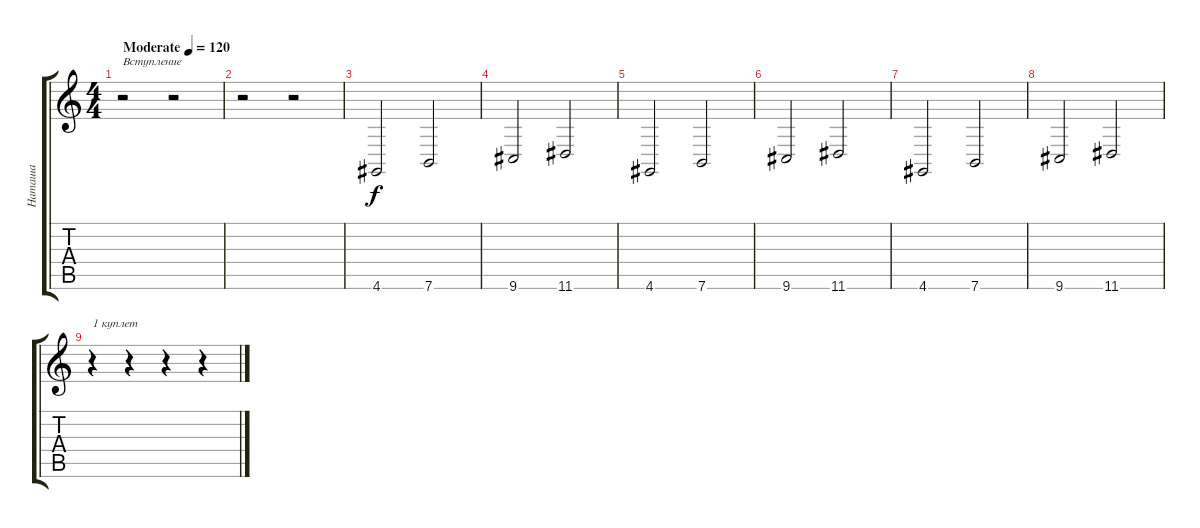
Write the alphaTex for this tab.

\track ("Наташа" "Наташа") {instrument lead1square}
\staff {score tabs}
\tuning (E4 B3 G3 D3 A2 E2) {hide}
\ts (4 4)
\tempo (120 "Moderate")
\clef g2
\ks c
r.2{txt "Вступление" dy f instrument lead1square} r.2 |
r.2 r.2 |
4.6.2 7.6.2 |
9.6.2 11.6.2 |
4.6.2 7.6.2 |
9.6.2 11.6.2 |
4.6.2 7.6.2 |
9.6.2 11.6.2 |
r.4{txt "1 куплет"} r.4 r.4 r.4
